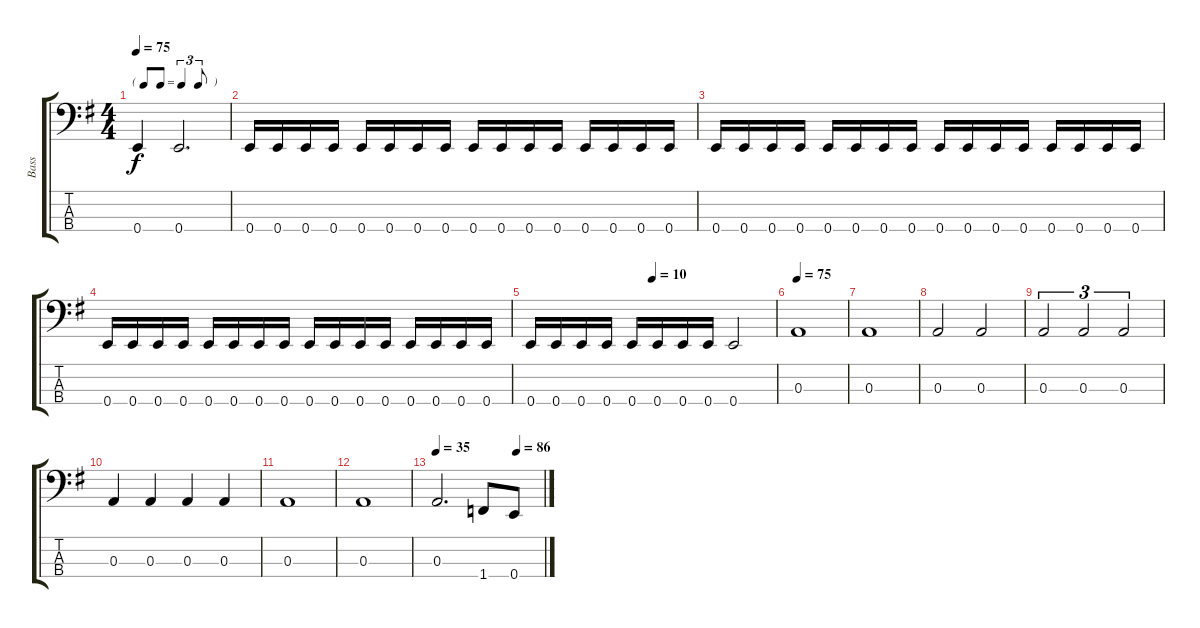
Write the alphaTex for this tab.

\track ("Bass" "Bass") {instrument electricbasspick}
\staff {score tabs}
\tuning (G2 D2 A1 E1) {hide}
\ts (4 4)
\tf triplet8th
\tempo 75
\clef f4
\ks g
0.4.4{dy f} 0.4.2{d} |
0.4.16 0.4.16 0.4.16 0.4.16 0.4.16 0.4.16 0.4.16 0.4.16 0.4.16 0.4.16 0.4.16 0.4.16 0.4.16 0.4.16 0.4.16 0.4.16 |
0.4.16 0.4.16 0.4.16 0.4.16 0.4.16 0.4.16 0.4.16 0.4.16 0.4.16 0.4.16 0.4.16 0.4.16 0.4.16 0.4.16 0.4.16 0.4.16 |
0.4.16 0.4.16 0.4.16 0.4.16 0.4.16 0.4.16 0.4.16 0.4.16 0.4.16 0.4.16 0.4.16 0.4.16 0.4.16 0.4.16 0.4.16 0.4.16 |
\tempo (10 0.5)
0.4.16 0.4.16 0.4.16 0.4.16 0.4.16 0.4.16 0.4.16 0.4.16 0.4.2 |
\tempo 75
0.3.1 |
0.3.1 |
0.3.2 0.3.2 |
0.3.2{tu (3 2)} 0.3.2{tu (3 2)} 0.3.2{tu (3 2)} |
0.3.4 0.3.4 0.3.4 0.3.4 |
0.3.1 |
0.3.1 |
\tempo 35
\tempo (86 0.75)
0.3.2{d} 1.4.8 0.4.8
